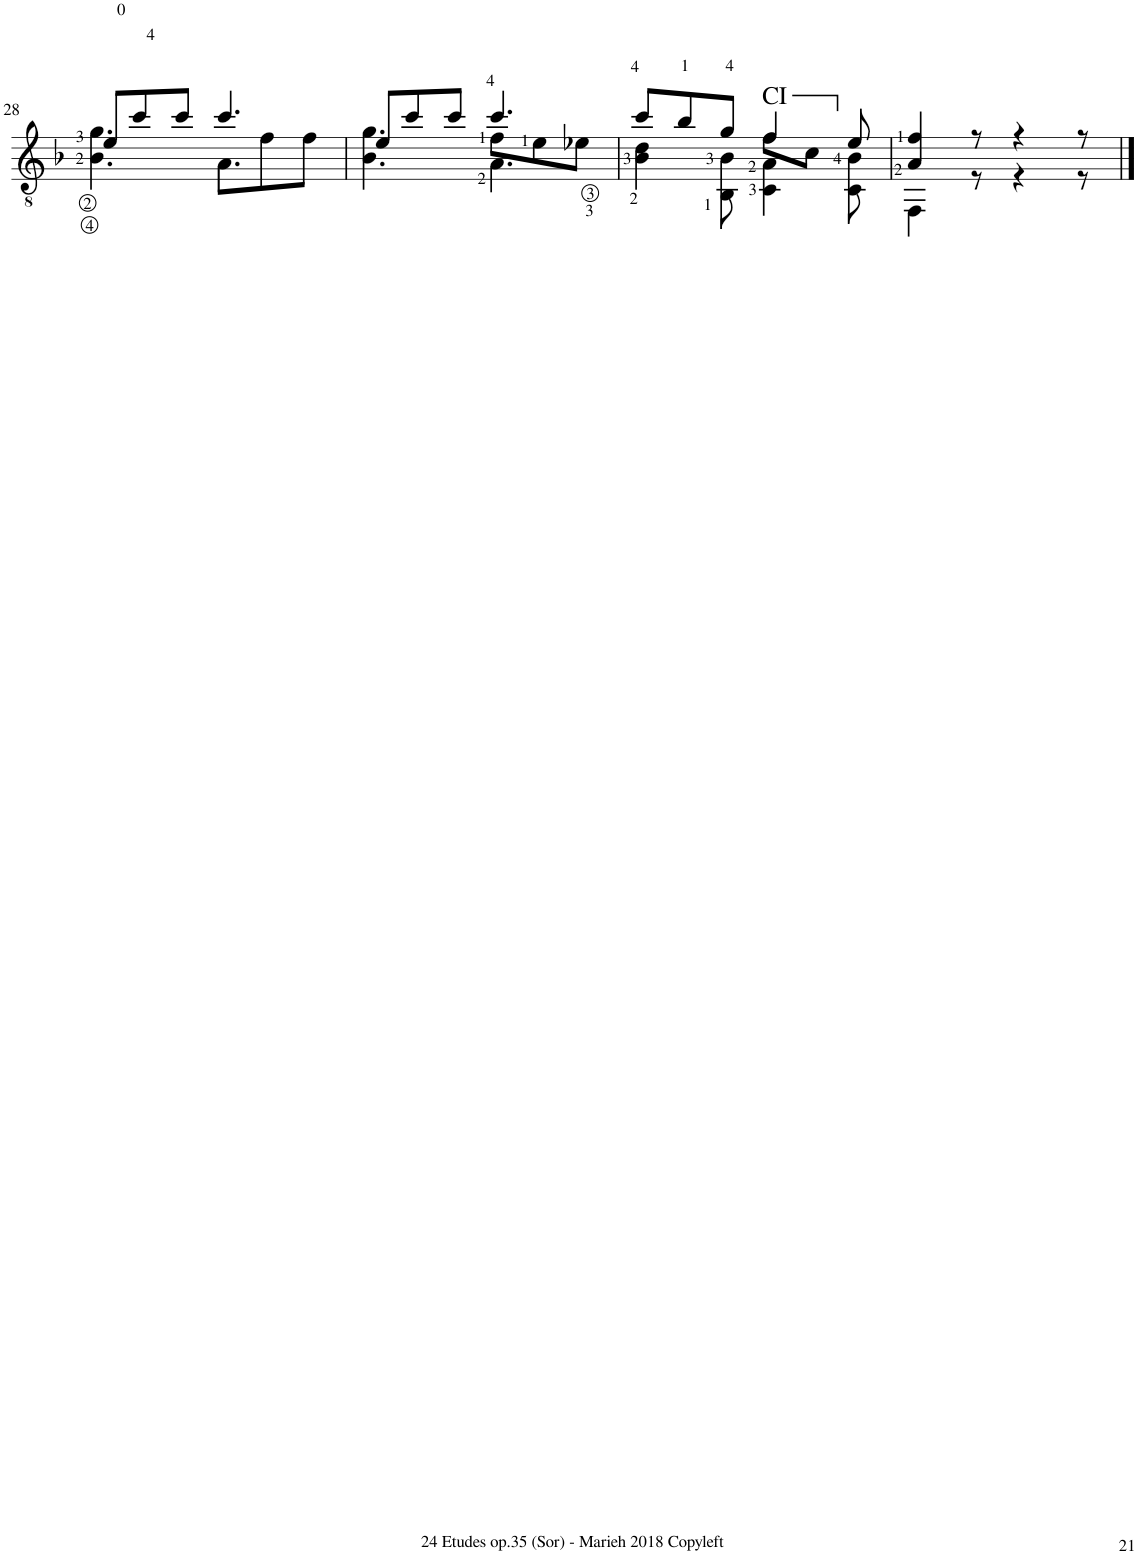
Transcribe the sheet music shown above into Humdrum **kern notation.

**kern
*part1
*staff1
*I"Guitare classique
!!LO:PB:g=z
*clefGv2
*k[b-]
*M6/8
=28
*^
*	*^
8e/L	4.ryy	4.B-\< 4.g\<
8cc/	.	.
8cc/J	.	.
4.cc/	8A\L	4.A\
.	8f\	.
.	8f\J	.
=29	=29	=29
8e/L	4.ryy	4.B-\ 4.g\
8cc/	.	.
8cc/J	.	.
4.cc/	8f\L	4.A\
.	8e\	.
.	8e-X\J	.
=30	=30	=30
8cc/L	4.ryy	4B-\ 4d\
8b-/	.	.
8g/J	.	8BB-\ 8B-\
!LO:TX:a:t=CI	!	!
4f/	8f\L	4C\ 4A\
.	8c\J	.
8e/	8ryy	8C\ 8B-\
*	*v	*v
=31	=31
4A/ 4f/	4FF\
8r	8r
4r	4r
8r	8r
*v	*v
==
*-
